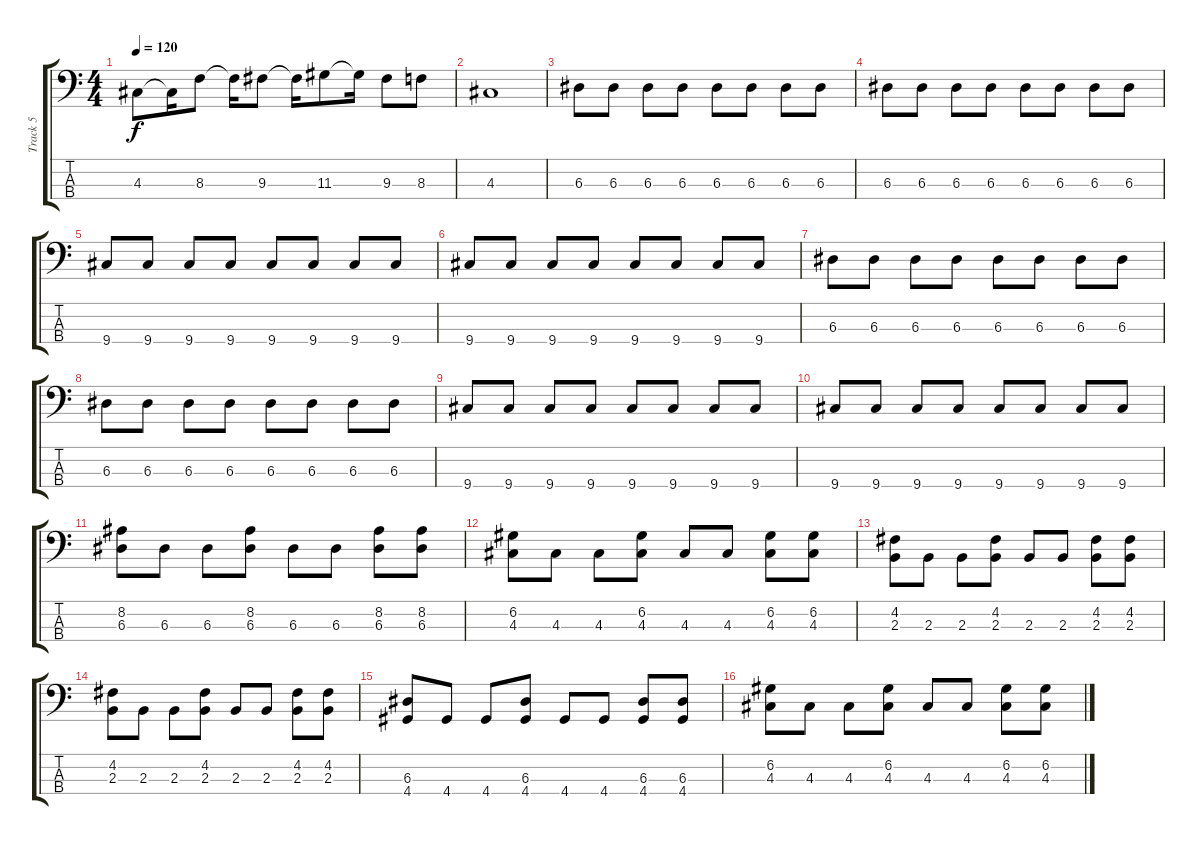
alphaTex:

\track ("Track 5" "Track 5") {instrument electricbassfinger}
\staff {score tabs}
\tuning (G2 D2 A1 E1) {hide}
\ts (4 4)
\tempo 120
\clef f4
\ks c
4.3.8{dy f} 4.3{t}.16 8.3.8 8.3{t}.16 9.3.8 9.3{t}.16 11.3.8 11.3{t}.16 9.3.8 8.3.8 |
4.3.1 |
6.3.8 6.3.8 6.3.8 6.3.8 6.3.8 6.3.8 6.3.8 6.3.8 |
6.3.8 6.3.8 6.3.8 6.3.8 6.3.8 6.3.8 6.3.8 6.3.8 |
9.4.8 9.4.8 9.4.8 9.4.8 9.4.8 9.4.8 9.4.8 9.4.8 |
9.4.8 9.4.8 9.4.8 9.4.8 9.4.8 9.4.8 9.4.8 9.4.8 |
6.3.8 6.3.8 6.3.8 6.3.8 6.3.8 6.3.8 6.3.8 6.3.8 |
6.3.8 6.3.8 6.3.8 6.3.8 6.3.8 6.3.8 6.3.8 6.3.8 |
9.4.8 9.4.8 9.4.8 9.4.8 9.4.8 9.4.8 9.4.8 9.4.8 |
9.4.8 9.4.8 9.4.8 9.4.8 9.4.8 9.4.8 9.4.8 9.4.8 |
(8.2 6.3).8 6.3.8 6.3.8 (8.2 6.3).8 6.3.8 6.3.8 (8.2 6.3).8 (8.2 6.3).8 |
(6.2 4.3).8 4.3.8 4.3.8 (6.2 4.3).8 4.3.8 4.3.8 (6.2 4.3).8 (6.2 4.3).8 |
(4.2 2.3).8 2.3.8 2.3.8 (4.2 2.3).8 2.3.8 2.3.8 (4.2 2.3).8 (4.2 2.3).8 |
(4.2 2.3).8 2.3.8 2.3.8 (4.2 2.3).8 2.3.8 2.3.8 (4.2 2.3).8 (4.2 2.3).8 |
(6.3 4.4).8 4.4.8 4.4.8 (6.3 4.4).8 4.4.8 4.4.8 (6.3 4.4).8 (6.3 4.4).8 |
(6.2 4.3).8 4.3.8 4.3.8 (6.2 4.3).8 4.3.8 4.3.8 (6.2 4.3).8 (6.2 4.3).8
